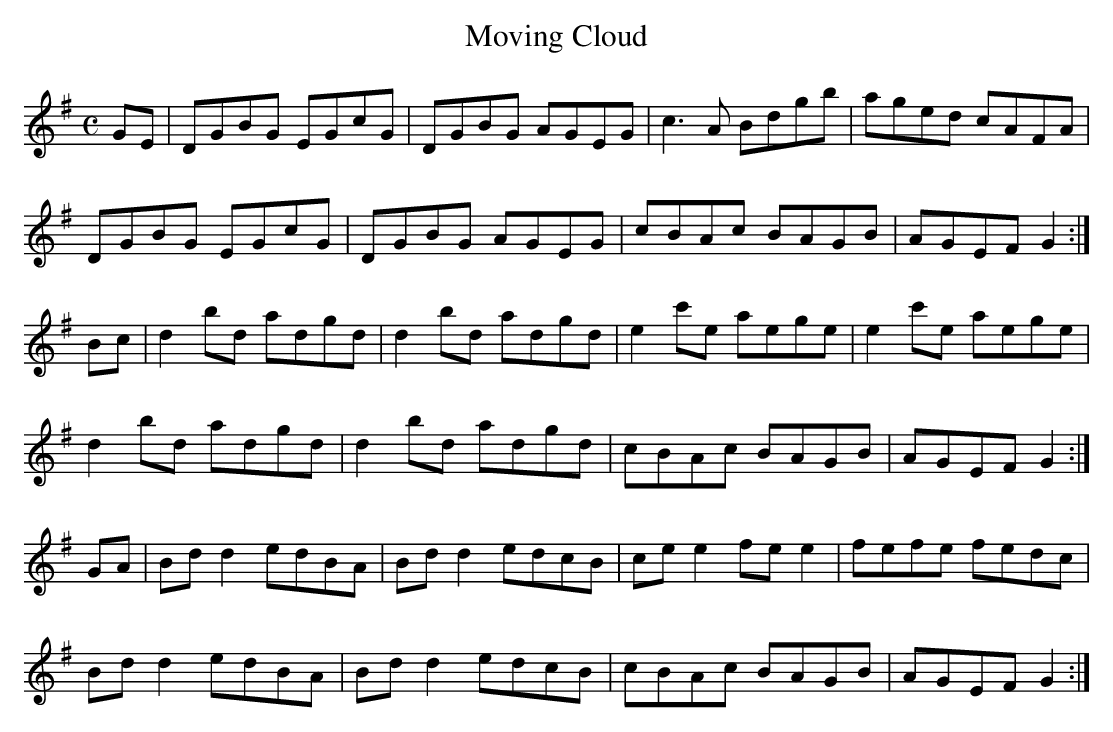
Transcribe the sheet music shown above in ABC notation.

X:1
T:Moving Cloud
M:C
L:1/8
K:G Major
GE|DGBG EGcG|DGBG AGEG|c3A Bdgb|aged cAFA|!
DGBG EGcG|DGBG AGEG|cBAc BAGB|AGEF G2:|!
Bc|d2bd adgd|d2bd adgd|e2c'e aege|e2c'e aege|!
d2bd adgd|d2bd adgd|cBAc BAGB|AGEF G2:|!
GA|Bdd2 edBA|Bdd2 edcB|cee2 fee2|fefe fedc|!
Bdd2 edBA|Bdd2 edcB|cBAc BAGB|AGEF G2:|!
